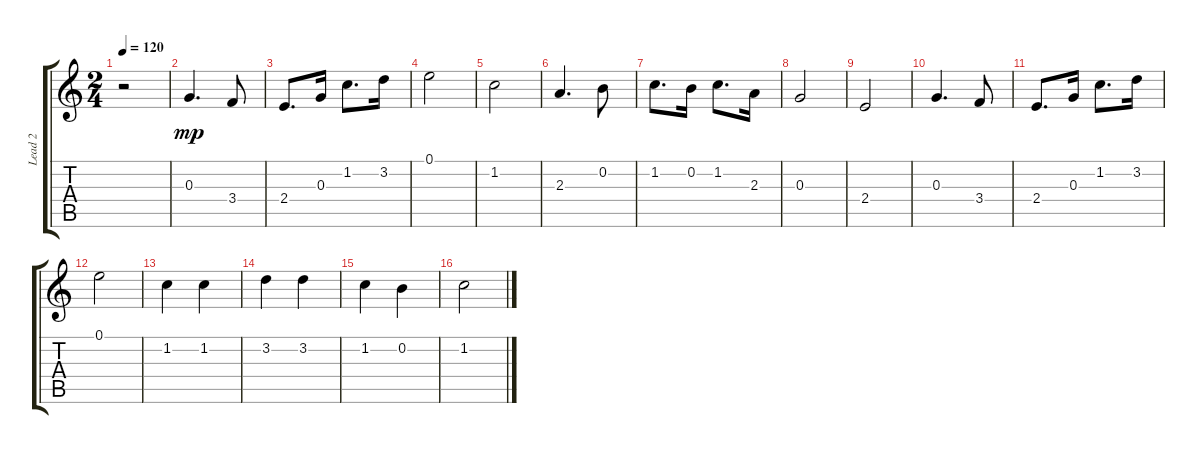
\track ("Lead 2" "Lead 2") {instrument acousticguitarsteel}
\staff {score tabs}
\tuning (E4 B3 G3 D3 A2 E2) {hide}
\ts (2 4)
\tempo 120
\clef g2
\ks c
r.2{dy mp} |
0.3.4{d} 3.4.8 |
2.4.8{d} 0.3.16 1.2.8{d} 3.2.16 |
0.1.2 |
1.2.2 |
2.3.4{d} 0.2.8 |
1.2.8{d} 0.2.16 1.2.8{d} 2.3.16 |
0.3.2 |
2.4.2 |
0.3.4{d} 3.4.8 |
2.4.8{d} 0.3.16 1.2.8{d} 3.2.16 |
0.1.2 |
1.2.4 1.2.4 |
3.2.4 3.2.4 |
1.2.4 0.2.4 |
1.2.2
